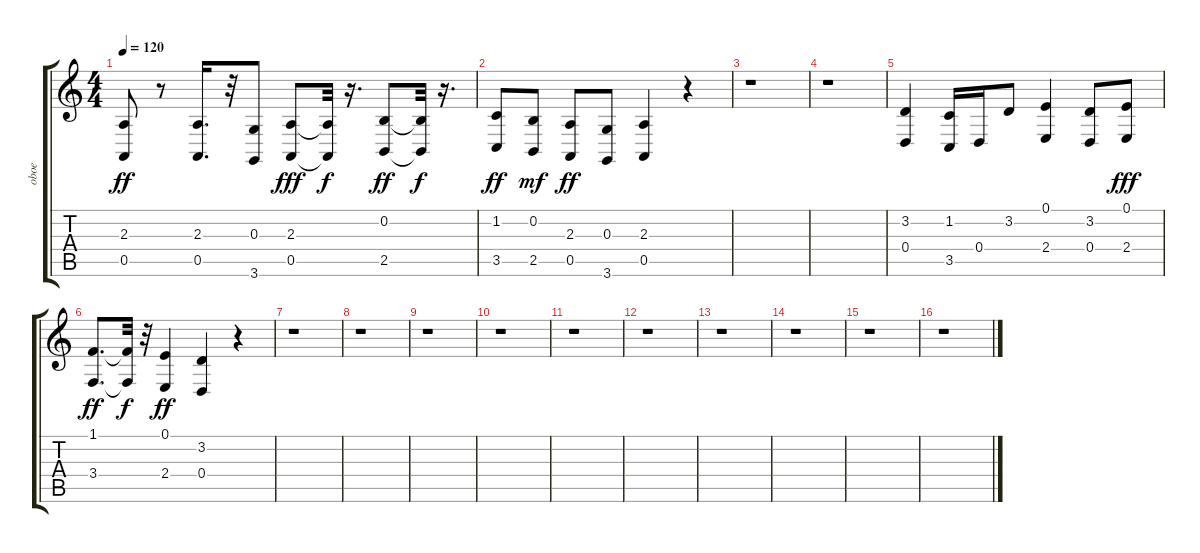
\track ("oboe" "oboe") {instrument oboe}
\staff {score tabs}
\tuning (E4 B3 G3 D3 A2 E2) {hide}
\ts (4 4)
\tempo 120
\clef g2
\ks c
(2.3 0.5).8{dy ff} r.8 (2.3 0.5).16{d} r.32 (0.3 3.6).8 (2.3 0.5).8{dy fff} (2.3{t} 0.5{t}).32{dy f} r.16{d} (0.2 2.5).8{dy ff} (0.2{t} 2.5{t}).32{dy f} r.16{d} |
(1.2 3.5).8{dy ff} (0.2 2.5).8{dy mf} (2.3 0.5).8{dy ff} (0.3 3.6).8 (2.3 0.5).4 r.4 |
r.1 |
r.1 |
(3.2 0.4).4 (1.2 3.5).16 0.4.16 3.2.8 (0.1 2.4).4 (3.2 0.4).8 (0.1 2.4).8{dy fff} |
(1.1 3.4).8{d dy ff} (1.1{t} 3.4{t}).32{dy f} r.32 (0.1 2.4).4{dy ff} (3.2 0.4).4 r.4 |
r.1 |
r.1 |
r.1 |
r.1 |
r.1 |
r.1 |
r.1 |
r.1 |
r.1 |
r.1
